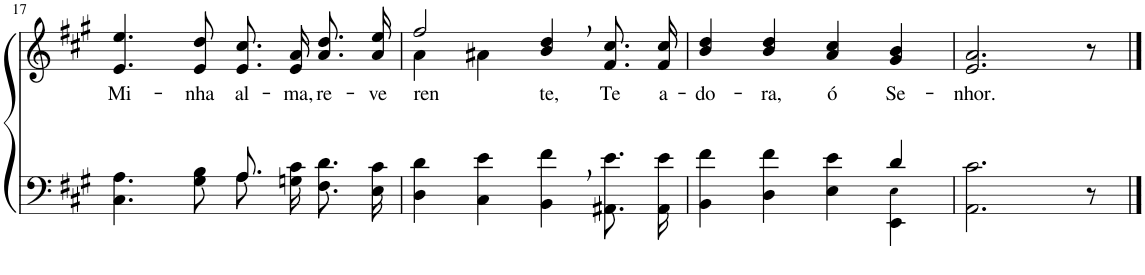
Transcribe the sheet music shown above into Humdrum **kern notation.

**kern	**kern	**text
*part2	*part1	*part1
*staff2	*staff1	*staff1
*I"Parte III e IV	*I"Parte I e II	*
!!LO:PB:g=z
*clefF4	*clefG2	*
*Trd1c2	*Trd1c2	*
*k[f#c#g#]	*k[f#c#g#]	*
*M4/4	*M4/4	*
=17	=17	=17
*^	*	*
!	!	!	!LO:LY:b
2ryy	4.C#\ 4.A\	4.e/ 4.ee/	Mi-
!	!	!	!LO:LY:b
.	8G#\ 8B\	8e/ 8dd/	-nha
!	!	!	!LO:LY:b
8.A/	8.A\L	8.e/ 8.cc#/L	al-
!	!	!	!LO:LY:b
4ryy	16Gn\ 16c#\Jk	16e/ 16a/Jk	-ma,
!	!	!	!LO:LY:b
.	8.F#\ 8.d\L	8.a\ 8.dd\L	re-
!	!	!	!LO:LY:b
16ryy	16E\ 16c#\Jk	16a\ 16ee\Jk	-ve-
=18	=18	=18	=18
*	*	*^	*
!	!	!	!	!LO:LY:b
*v	*v	*	*	*
4D\ 4d\	2ff#/	4a\	-ren-
4C#\ 4e\	.	4a#X\	.
!	!	!	!LO:LY:b
4BB\, 4f#\,	4b/, 4dd/,	2ryy	-te,
!	!	!	!LO:LY:b
8.AA#X\ 8.e\L	8.f#/ 8.cc#/L	.	Te
!	!	!	!LO:LY:b
16AA#\ 16e\Jk	16f#/ 16cc#/Jk	.	a-
*	*v	*v	*
=19	=19	=19
*^	*	*
!	!	!	!LO:LY:b
2.ryy	4BB\ 4f#\	4b/ 4dd/	-do-
!	!	!	!LO:LY:b
.	4D\ 4f#\	4b/ 4dd/	-ra,
!	!	!	!LO:LY:b
.	4E\ 4e\	4a/ 4cc#/	ó
!	!	!	!LO:LY:b
4d/	4EE\ 4E!\	4g#/ 4b/	Se-
=20	=20	=20	=20
!	!	!	!LO:LY:b
*v	*v	*	*
2.AA\ 2.c#\	2.e/ 2.a/	-nhor.
8r	8r	.
==	==	==
*-	*-	*-
